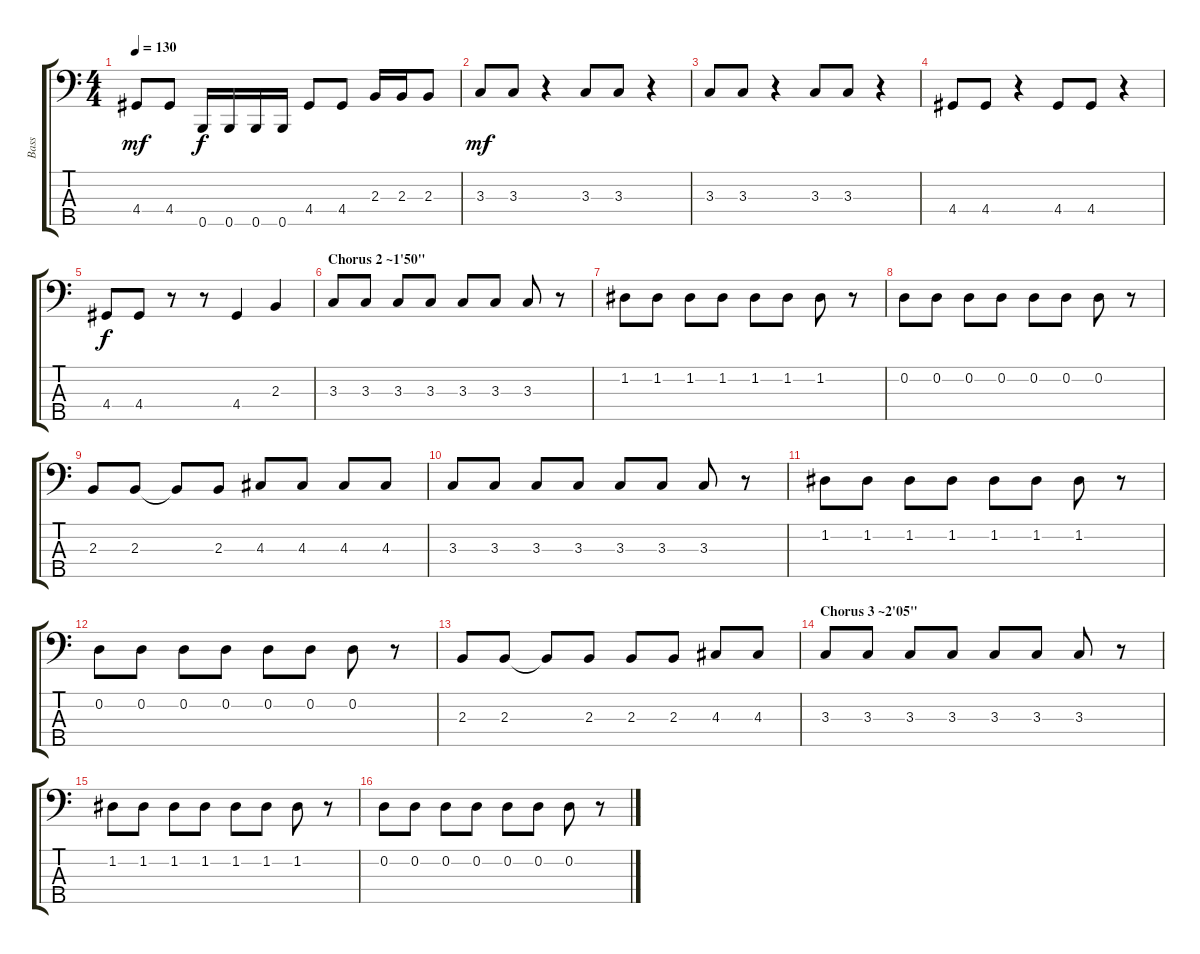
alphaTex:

\track ("Bass" "Bass") {instrument electricbassfinger}
\staff {score tabs}
\tuning (G2 D2 A1 E1 B0) {hide}
\ts (4 4)
\tempo 130
\clef f4
\ks c
4.4.8{dy mf} 4.4.8 0.5.16{dy f} 0.5.16 0.5.16 0.5.16 4.4.8 4.4.8 2.3.16 2.3.16 2.3.8 |
3.3.8{dy mf} 3.3.8 r.4 3.3.8 3.3.8 r.4 |
3.3.8 3.3.8 r.4 3.3.8 3.3.8 r.4 |
4.4.8 4.4.8 r.4 4.4.8 4.4.8 r.4 |
4.4.8{dy f} 4.4.8 r.8 r.8 4.4.4 2.3.4 |
\section ("" "Chorus 2 ~1'50\"")
3.3.8 3.3.8 3.3.8 3.3.8 3.3.8 3.3.8 3.3.8 r.8 |
1.2.8 1.2.8 1.2.8 1.2.8 1.2.8 1.2.8 1.2.8 r.8 |
0.2.8 0.2.8 0.2.8 0.2.8 0.2.8 0.2.8 0.2.8 r.8 |
2.3.8 2.3.8 2.3{t}.8 2.3.8 4.3.8 4.3.8 4.3.8 4.3.8 |
3.3.8 3.3.8 3.3.8 3.3.8 3.3.8 3.3.8 3.3.8 r.8 |
1.2.8 1.2.8 1.2.8 1.2.8 1.2.8 1.2.8 1.2.8 r.8 |
0.2.8 0.2.8 0.2.8 0.2.8 0.2.8 0.2.8 0.2.8 r.8 |
2.3.8 2.3.8 2.3{t}.8 2.3.8 2.3.8 2.3.8 4.3.8 4.3.8 |
\section ("" "Chorus 3 ~2'05\"")
3.3.8 3.3.8 3.3.8 3.3.8 3.3.8 3.3.8 3.3.8 r.8 |
1.2.8 1.2.8 1.2.8 1.2.8 1.2.8 1.2.8 1.2.8 r.8 |
0.2.8 0.2.8 0.2.8 0.2.8 0.2.8 0.2.8 0.2.8 r.8
